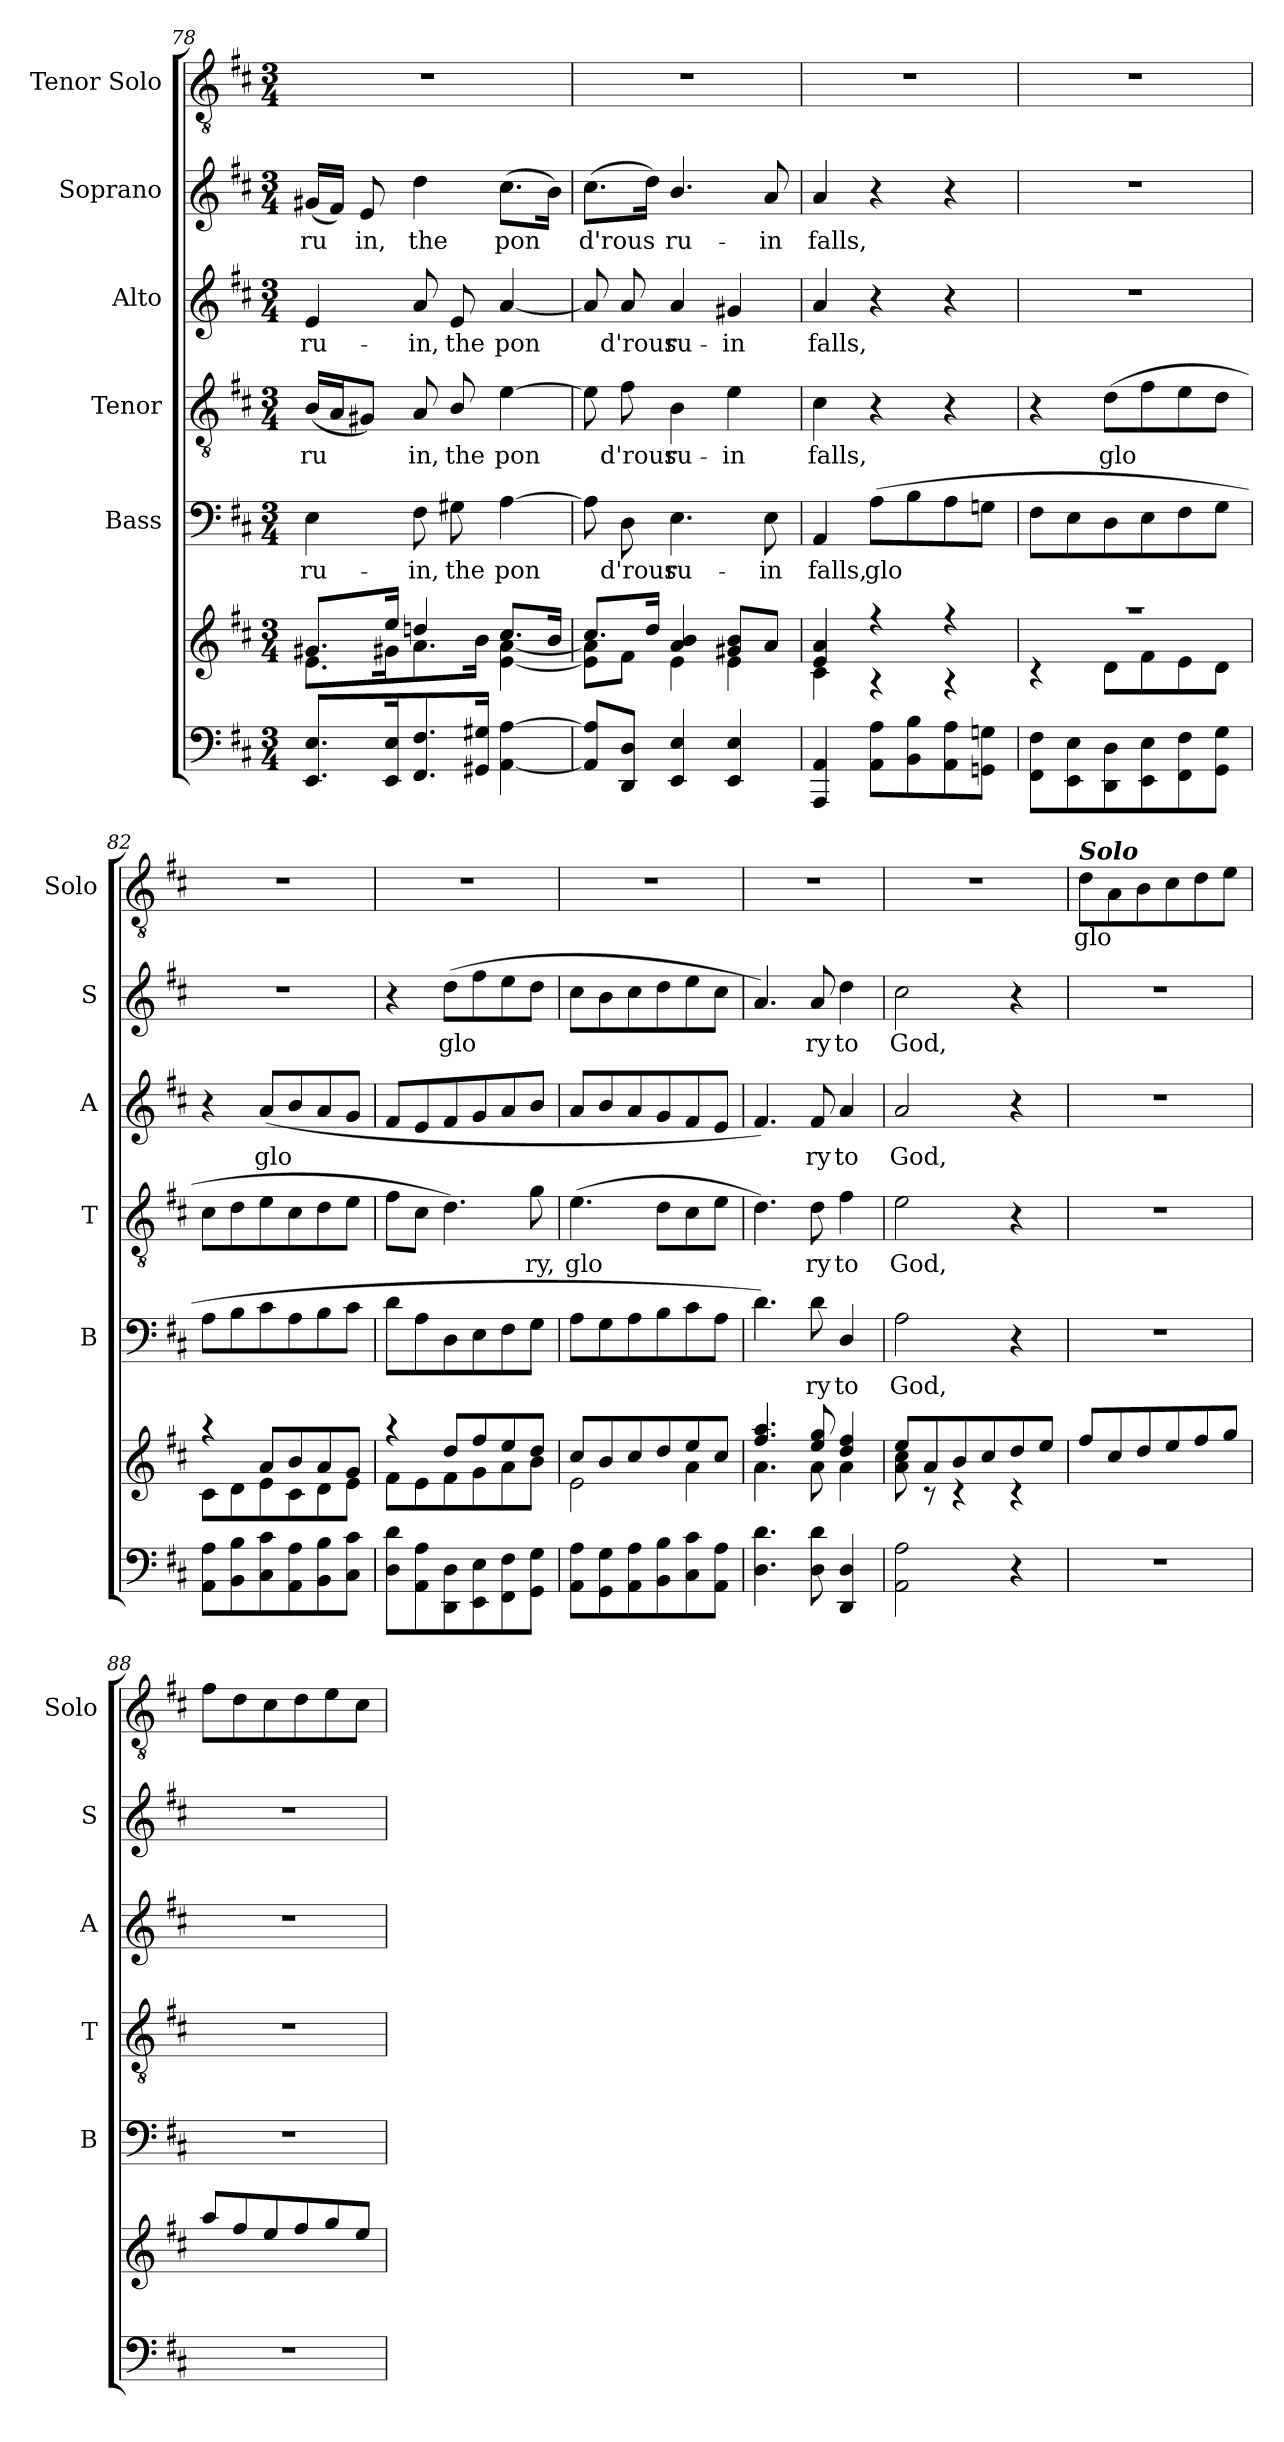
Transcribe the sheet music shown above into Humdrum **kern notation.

**kern	**kern	**kern	**text	**kern	**text	**kern	**text	**kern	**text	**kern	**text
*part7	*part6	*part5	*part5	*part4	*part4	*part3	*part3	*part2	*part2	*part1	*part1
*staff7	*staff6	*staff5	*staff5	*staff4	*staff4	*staff3	*staff3	*staff2	*staff2	*staff1	*staff1
*	*	*I"Bass	*	*I"Tenor	*	*I"Alto	*	*I"Soprano	*	*I"Tenor Solo	*
*	*	*I'B	*	*I'T	*	*I'A	*	*I'S	*	*I'Solo	*
*clefF4	*clefG2	*clefF4	*	*clefGv2	*	*clefG2	*	*clefG2	*	*clefGv2	*
*k[f#c#]	*k[f#c#]	*k[f#c#]	*	*k[f#c#]	*	*k[f#c#]	*	*k[f#c#]	*	*k[f#c#]	*
*D:	*D:	*D:	*	*D:	*	*D:	*	*D:	*	*D:	*
*M3/4	*M3/4	*M3/4	*	*M3/4	*	*M3/4	*	*M3/4	*	*M3/4	*
=78	=78	=78	=78	=78	=78	=78	=78	=78	=78	=78	=78
*	*^	*	*	*	*	*	*	*	*	*	*
!	!	!	!	!LO:LY:b	!	!LO:LY:b	!	!LO:LY:b	!	!LO:LY:b	!	!
8.EE/ 8.E/L	8.g#X/L	8.e\L	4E\	ru-	(<16B/LL	ru­	4e/	ru-	(<16g#X/LL	ru­	2.r	.
.	.	.	.	.	16A/J	.	.	.	16f#/JJ)	.	.	.
!	!	!	!	!	!	!	!	!	!	!LO:LY:b	!	!
.	.	.	.	.	8G#X/J)	.	.	.	8e/	in,	.	.
16EE/ 16E/k	16ee/Jk	16g#X\k	.	.	.	.	.	.	.	.	.	.
!	!	!	!	!LO:LY:b	!	!LO:LY:b	!	!LO:LY:b	!	!LO:LY:b	!	!
8.FF#/ 8.F#/	4ddn/	8.a\	8F#\	-in,	8A/	in,	8a/	-in,	4dd\	the	.	.
!	!	!	!	!LO:LY:b	!	!LO:LY:b	!	!LO:LY:b	!	!	!	!
.	.	.	8G#X\	the	8B/	the	8e/	the	.	.	.	.
16GG#X/ 16G#X/Jk	.	16b\Jk	.	.	.	.	.	.	.	.	.	.
!	!	!	!	!LO:LY:b	!	!LO:LY:b	!	!LO:LY:b	!	!LO:LY:b	!	!
[4AA\ [4A\	8.cc#/L	[<4e\ [<4a\	[4A\	pon­	[4e\	pon­	[4a/	pon­	(>8.cc#\L	pon­	.	.
.	16b/Jk	.	.	.	.	.	.	.	16b\Jk)	.	.	.
=79	=79	=79	=79	=79	=79	=79	=79	=79	=79	=79	=79	=79
!	!	!	!	!	!	!	!	!	!	!LO:LY:b	!	!
8AA/] 8A/]L	8.cc#/L	8e\] 8a\]L	8A\]	.	8e\]	.	8a/]	.	(>8.cc#\L	d'rous	2.r	.
!	!	!	!	!LO:LY:b	!	!LO:LY:b	!	!LO:LY:b	!	!	!	!
8DD/ 8D/J	.	8f#\J	8D\	d'rous	8f#\	d'rous	8a/	d'rous	.	.	.	.
.	16dd/Jk	.	.	.	.	.	.	.	16dd\Jk)	.	.	.
!	!	!	!	!LO:LY:b	!	!LO:LY:b	!	!LO:LY:b	!	!LO:LY:b	!	!
4EE/ 4E/	4a/ 4b/	4e\	4.E\	ru-	4B\	ru-	4a/	ru-	4.b/	ru-	.	.
!	!	!	!	!	!	!LO:LY:b	!	!LO:LY:b	!	!	!	!
4EE/ 4E/	8g#X/ 8b/L	4e\	.	.	4e\	-in	4g#X/	-in	.	.	.	.
!	!	!	!	!LO:LY:b	!	!	!	!	!	!LO:LY:b	!	!
.	8a/J	.	8E\	-in	.	.	.	.	8a/	-in	.	.
!!LO:LB:g=z
=80	=80	=80	=80	=80	=80	=80	=80	=80	=80	=80	=80	=80
!	!	!	!	!LO:LY:b	!	!LO:LY:b	!	!LO:LY:b	!	!LO:LY:b	!	!
4AAA/ 4AA/	4e/ 4a/	4c#\	4AA/	falls,	4c#\	falls,	4a/	falls,	4a/	falls,	2.r	.
!	!	!	!	!LO:LY:b	!	!	!	!	!	!	!	!
8AA\ 8A\L	4r	4r	(>8A\L	glo­	4r	.	4r	.	4r	.	.	.
8BB\ 8B\	.	.	8B\	.	.	.	.	.	.	.	.	.
8AA\ 8A\	4r	4r	8A\	.	4r	.	4r	.	4r	.	.	.
8GGn\ 8Gn\J	.	.	8Gn\J	.	.	.	.	.	.	.	.	.
=81	=81	=81	=81	=81	=81	=81	=81	=81	=81	=81	=81	=81
!	!LO:N:vis=1	!	!	!	!	!	!	!	!	!	!	!
8FF#\ 8F#\L	2.raa	4rc	8F#\L	.	4r	.	2.r	.	2.r	.	2.r	.
8EE\ 8E\	.	.	8E\	.	.	.	.	.	.	.	.	.
!	!	!	!	!	!	!LO:LY:b	!	!	!	!	!	!
8DD\ 8D\	.	8d\L	8D\	.	(>8d\L	glo­	.	.	.	.	.	.
8EE\ 8E\	.	8f#\	8E\	.	8f#\	.	.	.	.	.	.	.
8FF#\ 8F#\	.	8e\	8F#\	.	8e\	.	.	.	.	.	.	.
8GG\ 8G\J	.	8d\J	8G\J	.	8d\J	.	.	.	.	.	.	.
=82	=82	=82	=82	=82	=82	=82	=82	=82	=82	=82	=82	=82
8AA\ 8A\L	4raa	8c#\L	8A\L	.	8c#\L	.	4r	.	2.r	.	2.r	.
8BB\ 8B\	.	8d\	8B\	.	8d\	.	.	.	.	.	.	.
!	!	!	!	!	!	!	!	!LO:LY:b	!	!	!	!
8C#\ 8c#\	8a/L	8e\	8c#\	.	8e\	.	(<8a/L	glo­	.	.	.	.
8AA\ 8A\	8b/	8c#\	8A\	.	8c#\	.	8b/	.	.	.	.	.
8BB\ 8B\	8a/	8d\	8B\	.	8d\	.	8a/	.	.	.	.	.
8C#\ 8c#\J	8g/J	8e\J	8c#\J	.	8e\J	.	8g/J	.	.	.	.	.
=83	=83	=83	=83	=83	=83	=83	=83	=83	=83	=83	=83	=83
8D\ 8d\L	4raa	8f#\L	8d\L	.	8f#\L	.	8f#/L	.	4r	.	2.r	.
8AA\ 8A\	.	8e\	8A\	.	8c#\J	.	8e/	.	.	.	.	.
!	!	!	!	!	!	!	!	!	!	!LO:LY:b	!	!
8DD\ 8D\	8dd/L	8f#\	8D\	.	4.d\)	.	8f#/	.	(>8dd\L	glo­	.	.
8EE\ 8E\	8ff#/	8g\	8E\	.	.	.	8g/	.	8ff#\	.	.	.
8FF#\ 8F#\	8ee/	8a\	8F#\	.	.	.	8a/	.	8ee\	.	.	.
!	!	!	!	!	!	!LO:LY:b	!	!	!	!	!	!
8GG\ 8G\J	8dd/J	8b\J	8G\J	.	8g\	ry,	8b/J	.	8dd\J	.	.	.
=84	=84	=84	=84	=84	=84	=84	=84	=84	=84	=84	=84	=84
!	!	!	!	!	!	!LO:LY:b	!	!	!	!	!	!
8AA\ 8A\L	8cc#/L	2e\	8A\L	.	(>4.e\	glo­	8a/L	.	8cc#\L	.	2.r	.
8GG\ 8G\	8b/	.	8G\	.	.	.	8b/	.	8b\	.	.	.
8AA\ 8A\	8cc#/	.	8A\	.	.	.	8a/	.	8cc#\	.	.	.
8BB\ 8B\	8dd/	.	8B\	.	8d\L	.	8g/	.	8dd\	.	.	.
8C#\ 8c#\	8ee/	4a\	8c#\	.	8c#\	.	8f#/	.	8ee\	.	.	.
8AA\ 8A\J	8cc#/J	.	8A\J	.	8e\J	.	8e/J	.	8cc#\J	.	.	.
=85	=85	=85	=85	=85	=85	=85	=85	=85	=85	=85	=85	=85
4.D\ 4.d\	4.ff#/ 4.aa/	4.a\	4.d\)	.	4.d\)	.	4.f#/)	.	4.a/)	.	2.r	.
!	!	!	!	!LO:LY:b	!	!LO:LY:b	!	!LO:LY:b	!	!LO:LY:b	!	!
8D\ 8d\	8ee/ 8gg/	8a\	8d\	ry	8d\	ry	8f#/	ry	8a/	ry	.	.
!	!	!	!	!LO:LY:b	!	!LO:LY:b	!	!LO:LY:b	!	!LO:LY:b	!	!
4DD/ 4D/	4dd/ 4ff#/	4a\	4D/	to	4f#\	to	4a/	to	4dd\	to	.	.
=86	=86	=86	=86	=86	=86	=86	=86	=86	=86	=86	=86	=86
!	!	!	!	!LO:LY:b	!	!LO:LY:b	!	!LO:LY:b	!	!LO:LY:b	!	!
2AA\ 2A\	8ee/L	8a\ 8cc#\	2A\	God,	2e\	God,	2a/	God,	2cc#\	God,	2.r	.
.	8a/	8rc	.	.	.	.	.	.	.	.	.	.
.	8b/	4rc	.	.	.	.	.	.	.	.	.	.
.	8cc#/	.	.	.	.	.	.	.	.	.	.	.
4r	8dd/	4rc	4r	.	4r	.	4r	.	4r	.	.	.
.	8ee/J	.	.	.	.	.	.	.	.	.	.	.
!!LO:LB:g=z
=87	=87	=87	=87	=87	=87	=87	=87	=87	=87	=87	=87	=87
!	!	!	!	!	!	!	!	!	!	!	!LO:TX:a:Bi:t=Solo	!
!	!	!LO:N:vis=1	!	!	!	!	!	!	!	!	!	!LO:LY:b
2.r	8ff#/L	2.ryy	2.r	.	2.r	.	2.r	.	2.r	.	8d\L	glo­
.	8cc#/	.	.	.	.	.	.	.	.	.	8A\	.
.	8dd/	.	.	.	.	.	.	.	.	.	8B\	.
.	8ee/	.	.	.	.	.	.	.	.	.	8c#\	.
.	8ff#/	.	.	.	.	.	.	.	.	.	8d\	.
.	8gg/J	.	.	.	.	.	.	.	.	.	8e\J	.
=88	=88	=88	=88	=88	=88	=88	=88	=88	=88	=88	=88	=88
!	!	!LO:N:vis=1	!	!	!	!	!	!	!	!	!	!
2.r	8aa/L	2.ryy	2.r	.	2.r	.	2.r	.	2.r	.	8f#\L	.
.	8ff#/	.	.	.	.	.	.	.	.	.	8d\	.
.	8ee/	.	.	.	.	.	.	.	.	.	8c#\	.
.	8ff#/	.	.	.	.	.	.	.	.	.	8d\	.
.	8gg/	.	.	.	.	.	.	.	.	.	8e\	.
.	8ee/J	.	.	.	.	.	.	.	.	.	8c#\J	.
*	*v	*v	*	*	*	*	*	*	*	*	*	*
=	=	=	=	=	=	=	=	=	=	=	=
*-	*-	*-	*-	*-	*-	*-	*-	*-	*-	*-	*-
